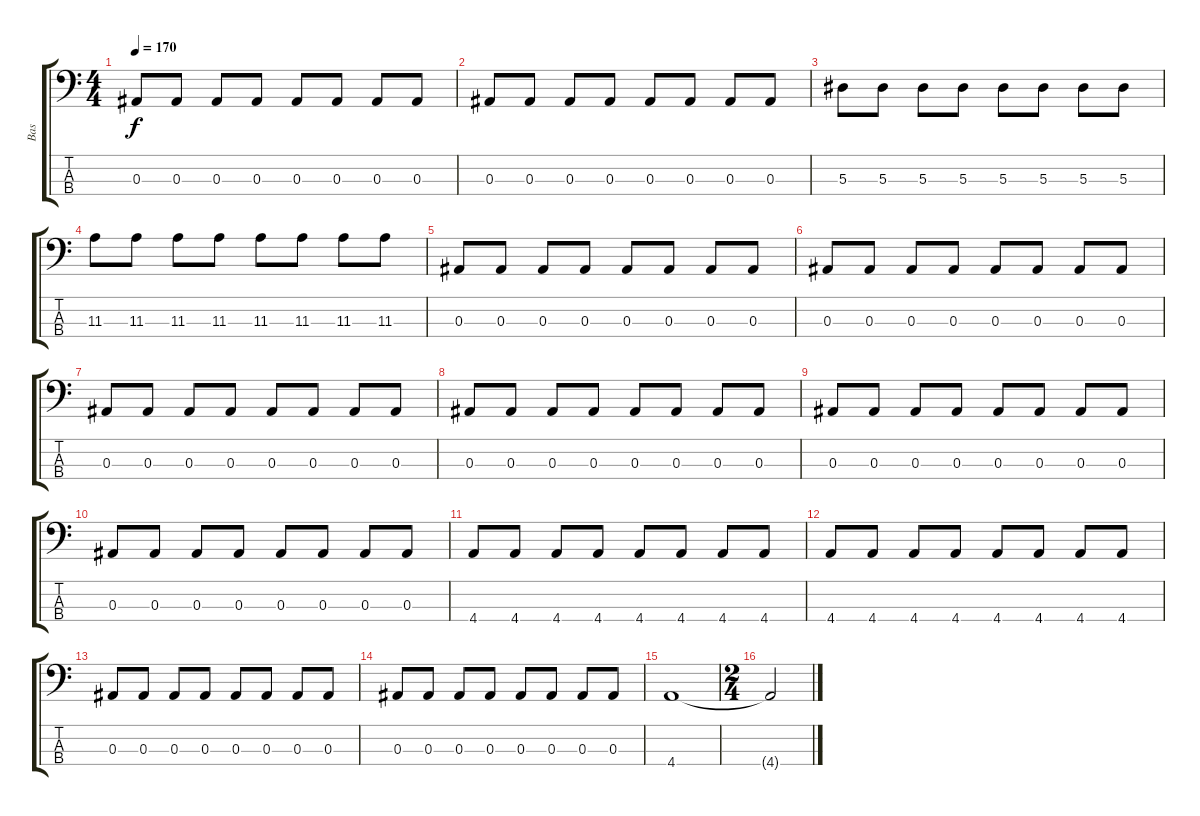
\track ("Bas" "Bas") {instrument electricbassfinger}
\staff {score tabs}
\tuning (Ab2 Eb2 Bb1 F1) {hide}
\ts (4 4)
\tempo 170
\clef f4
\ks c
0.3.8{dy f} 0.3.8 0.3.8 0.3.8 0.3.8 0.3.8 0.3.8 0.3.8 |
0.3.8 0.3.8 0.3.8 0.3.8 0.3.8 0.3.8 0.3.8 0.3.8 |
5.3.8 5.3.8 5.3.8 5.3.8 5.3.8 5.3.8 5.3.8 5.3.8 |
11.3.8 11.3.8 11.3.8 11.3.8 11.3.8 11.3.8 11.3.8 11.3.8 |
0.3.8 0.3.8 0.3.8 0.3.8 0.3.8 0.3.8 0.3.8 0.3.8 |
0.3.8 0.3.8 0.3.8 0.3.8 0.3.8 0.3.8 0.3.8 0.3.8 |
0.3.8 0.3.8 0.3.8 0.3.8 0.3.8 0.3.8 0.3.8 0.3.8 |
0.3.8 0.3.8 0.3.8 0.3.8 0.3.8 0.3.8 0.3.8 0.3.8 |
0.3.8 0.3.8 0.3.8 0.3.8 0.3.8 0.3.8 0.3.8 0.3.8 |
0.3.8 0.3.8 0.3.8 0.3.8 0.3.8 0.3.8 0.3.8 0.3.8 |
4.4.8 4.4.8 4.4.8 4.4.8 4.4.8 4.4.8 4.4.8 4.4.8 |
4.4.8 4.4.8 4.4.8 4.4.8 4.4.8 4.4.8 4.4.8 4.4.8 |
0.3.8 0.3.8 0.3.8 0.3.8 0.3.8 0.3.8 0.3.8 0.3.8 |
0.3.8 0.3.8 0.3.8 0.3.8 0.3.8 0.3.8 0.3.8 0.3.8 |
4.4.1 |
\ts (2 4)
4.4{t}.2
